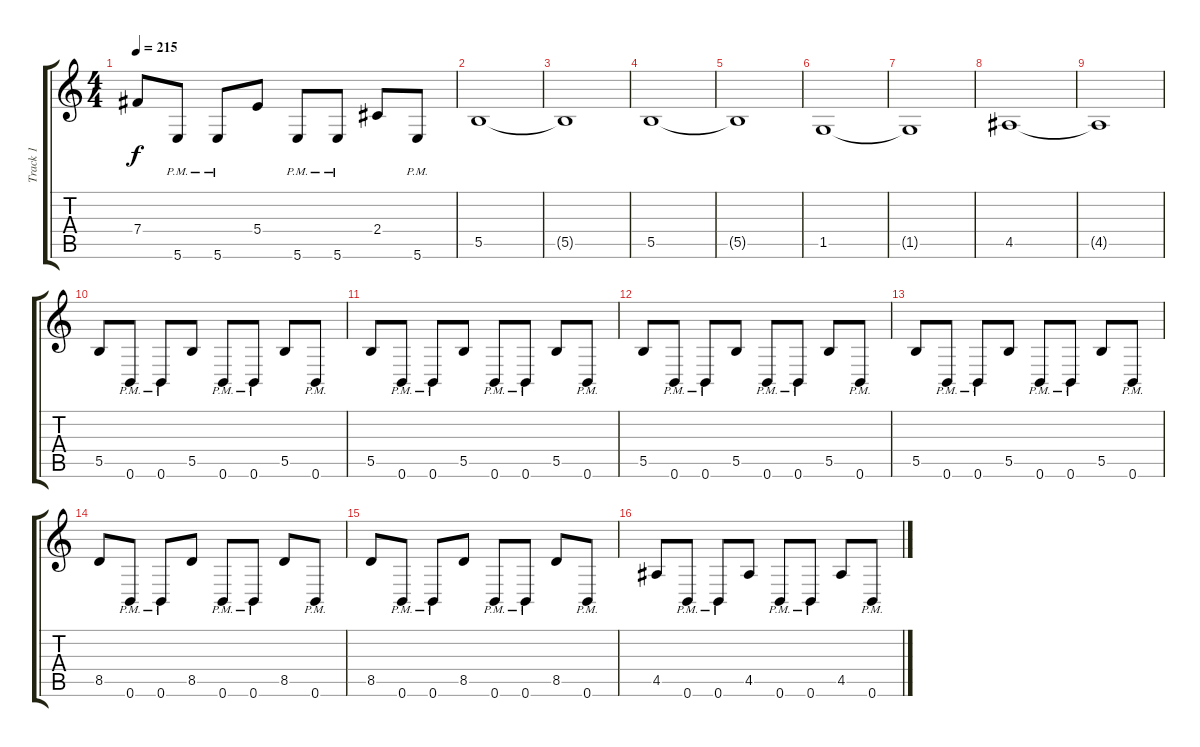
\track ("Track 1" "Track 1") {instrument overdrivenguitar}
\staff {score tabs}
\tuning (Db4 Ab3 E3 B2 Gb2 B1) {hide}
\ts (4 4)
\tempo 215
\clef g2
\ks c
7.4.8{dy f} 5.6{pm}.8 5.6{pm}.8 5.4.8 5.6{pm}.8 5.6{pm}.8 2.4.8 5.6{pm}.8 |
5.5.1 |
5.5{t}.1 |
5.5.1 |
5.5{t}.1 |
1.5.1 |
1.5{t}.1 |
4.5.1 |
4.5{t}.1 |
5.5.8 0.6{pm}.8 0.6{pm}.8 5.5.8 0.6{pm}.8 0.6{pm}.8 5.5.8 0.6{pm}.8 |
5.5.8 0.6{pm}.8 0.6{pm}.8 5.5.8 0.6{pm}.8 0.6{pm}.8 5.5.8 0.6{pm}.8 |
5.5.8 0.6{pm}.8 0.6{pm}.8 5.5.8 0.6{pm}.8 0.6{pm}.8 5.5.8 0.6{pm}.8 |
5.5.8 0.6{pm}.8 0.6{pm}.8 5.5.8 0.6{pm}.8 0.6{pm}.8 5.5.8 0.6{pm}.8 |
8.5.8 0.6{pm}.8 0.6{pm}.8 8.5.8 0.6{pm}.8 0.6{pm}.8 8.5.8 0.6{pm}.8 |
8.5.8 0.6{pm}.8 0.6{pm}.8 8.5.8 0.6{pm}.8 0.6{pm}.8 8.5.8 0.6{pm}.8 |
4.5.8 0.6{pm}.8 0.6{pm}.8 4.5.8 0.6{pm}.8 0.6{pm}.8 4.5.8 0.6{pm}.8
